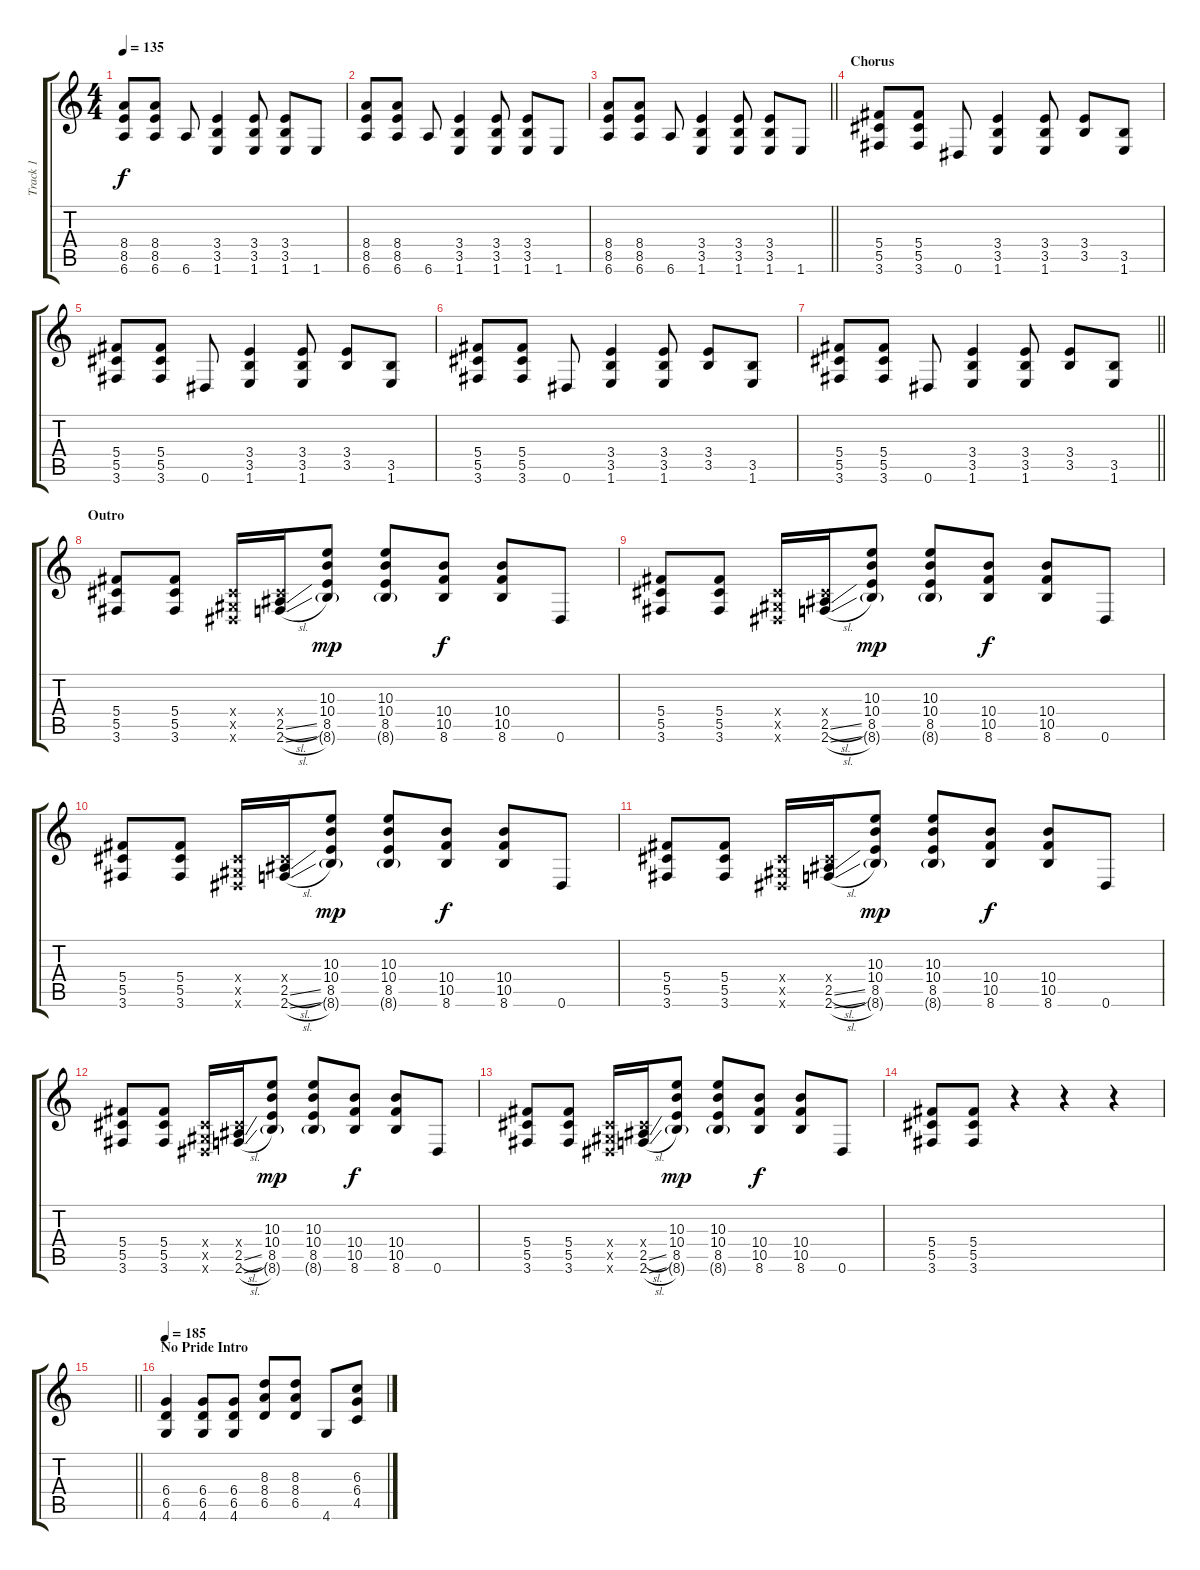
\track ("Track 1" "Track 1") {instrument distortionguitar}
\staff {score tabs}
\tuning (Eb4 Bb3 Gb3 Db3 Ab2 Eb2) {hide}
\ts (4 4)
\tempo 135
\clef g2
\ks c
(8.4 8.5 6.6).8{dy f} (8.4 8.5 6.6).8 6.6.8 (3.4 3.5 1.6).4 (3.4 3.5 1.6).8 (3.4 3.5 1.6).8 1.6.8 |
(8.4 8.5 6.6).8 (8.4 8.5 6.6).8 6.6.8 (3.4 3.5 1.6).4 (3.4 3.5 1.6).8 (3.4 3.5 1.6).8 1.6.8 |
\barLineRight lightlight
(8.4 8.5 6.6).8 (8.4 8.5 6.6).8 6.6.8 (3.4 3.5 1.6).4 (3.4 3.5 1.6).8 (3.4 3.5 1.6).8 1.6.8 |
\section ("" "Chorus")
(5.4 5.5 3.6).8 (5.4 5.5 3.6).8 0.6.8 (3.4 3.5 1.6).4 (3.4 3.5 1.6).8 (3.4 3.5).8 (3.5 1.6).8 |
(5.4 5.5 3.6).8 (5.4 5.5 3.6).8 0.6.8 (3.4 3.5 1.6).4 (3.4 3.5 1.6).8 (3.4 3.5).8 (3.5 1.6).8 |
(5.4 5.5 3.6).8 (5.4 5.5 3.6).8 0.6.8 (3.4 3.5 1.6).4 (3.4 3.5 1.6).8 (3.4 3.5).8 (3.5 1.6).8 |
\barLineRight lightlight
(5.4 5.5 3.6).8 (5.4 5.5 3.6).8 0.6.8 (3.4 3.5 1.6).4 (3.4 3.5 1.6).8 (3.4 3.5).8 (3.5 1.6).8 |
\section ("" "Outro")
(5.4 5.5 3.6).8 (5.4 5.5 3.6).8 (0.4{x} 0.5{x} 0.6{x}).16 (0.4{x} 2.5{sl} 2.6{sl}).16 (10.3 10.4 8.5 8.6{g}).8{dy mp} (10.3 10.4 8.5 8.6{g}).8 (10.4 10.5 8.6).8{dy f} (10.4 10.5 8.6).8 0.6.8 |
(5.4 5.5 3.6).8 (5.4 5.5 3.6).8 (0.4{x} 0.5{x} 0.6{x}).16 (0.4{x} 2.5{sl} 2.6{sl}).16 (10.3 10.4 8.5 8.6{g}).8{dy mp} (10.3 10.4 8.5 8.6{g}).8 (10.4 10.5 8.6).8{dy f} (10.4 10.5 8.6).8 0.6.8 |
(5.4 5.5 3.6).8 (5.4 5.5 3.6).8 (0.4{x} 0.5{x} 0.6{x}).16 (0.4{x} 2.5{sl} 2.6{sl}).16 (10.3 10.4 8.5 8.6{g}).8{dy mp} (10.3 10.4 8.5 8.6{g}).8 (10.4 10.5 8.6).8{dy f} (10.4 10.5 8.6).8 0.6.8 |
(5.4 5.5 3.6).8 (5.4 5.5 3.6).8 (0.4{x} 0.5{x} 0.6{x}).16 (0.4{x} 2.5{sl} 2.6{sl}).16 (10.3 10.4 8.5 8.6{g}).8{dy mp} (10.3 10.4 8.5 8.6{g}).8 (10.4 10.5 8.6).8{dy f} (10.4 10.5 8.6).8 0.6.8 |
(5.4 5.5 3.6).8 (5.4 5.5 3.6).8 (0.4{x} 0.5{x} 0.6{x}).16 (0.4{x} 2.5{sl} 2.6{sl}).16 (10.3 10.4 8.5 8.6{g}).8{dy mp} (10.3 10.4 8.5 8.6{g}).8 (10.4 10.5 8.6).8{dy f} (10.4 10.5 8.6).8 0.6.8 |
(5.4 5.5 3.6).8 (5.4 5.5 3.6).8 (0.4{x} 0.5{x} 0.6{x}).16 (0.4{x} 2.5{sl} 2.6{sl}).16 (10.3 10.4 8.5 8.6{g}).8{dy mp} (10.3 10.4 8.5 8.6{g}).8 (10.4 10.5 8.6).8{dy f} (10.4 10.5 8.6).8 0.6.8 |
(5.4 5.5 3.6).8 (5.4 5.5 3.6).8 r.4 r.4 r.4 |
\barLineRight lightlight
|
\section ("" "No Pride Intro")
\tempo 185
(6.4 6.5 4.6).4 (6.4 6.5 4.6).8 (6.4 6.5 4.6).8 (8.3 8.4 6.5).8 (8.3 8.4 6.5).8 4.6.8 (6.3 6.4 4.5).8
